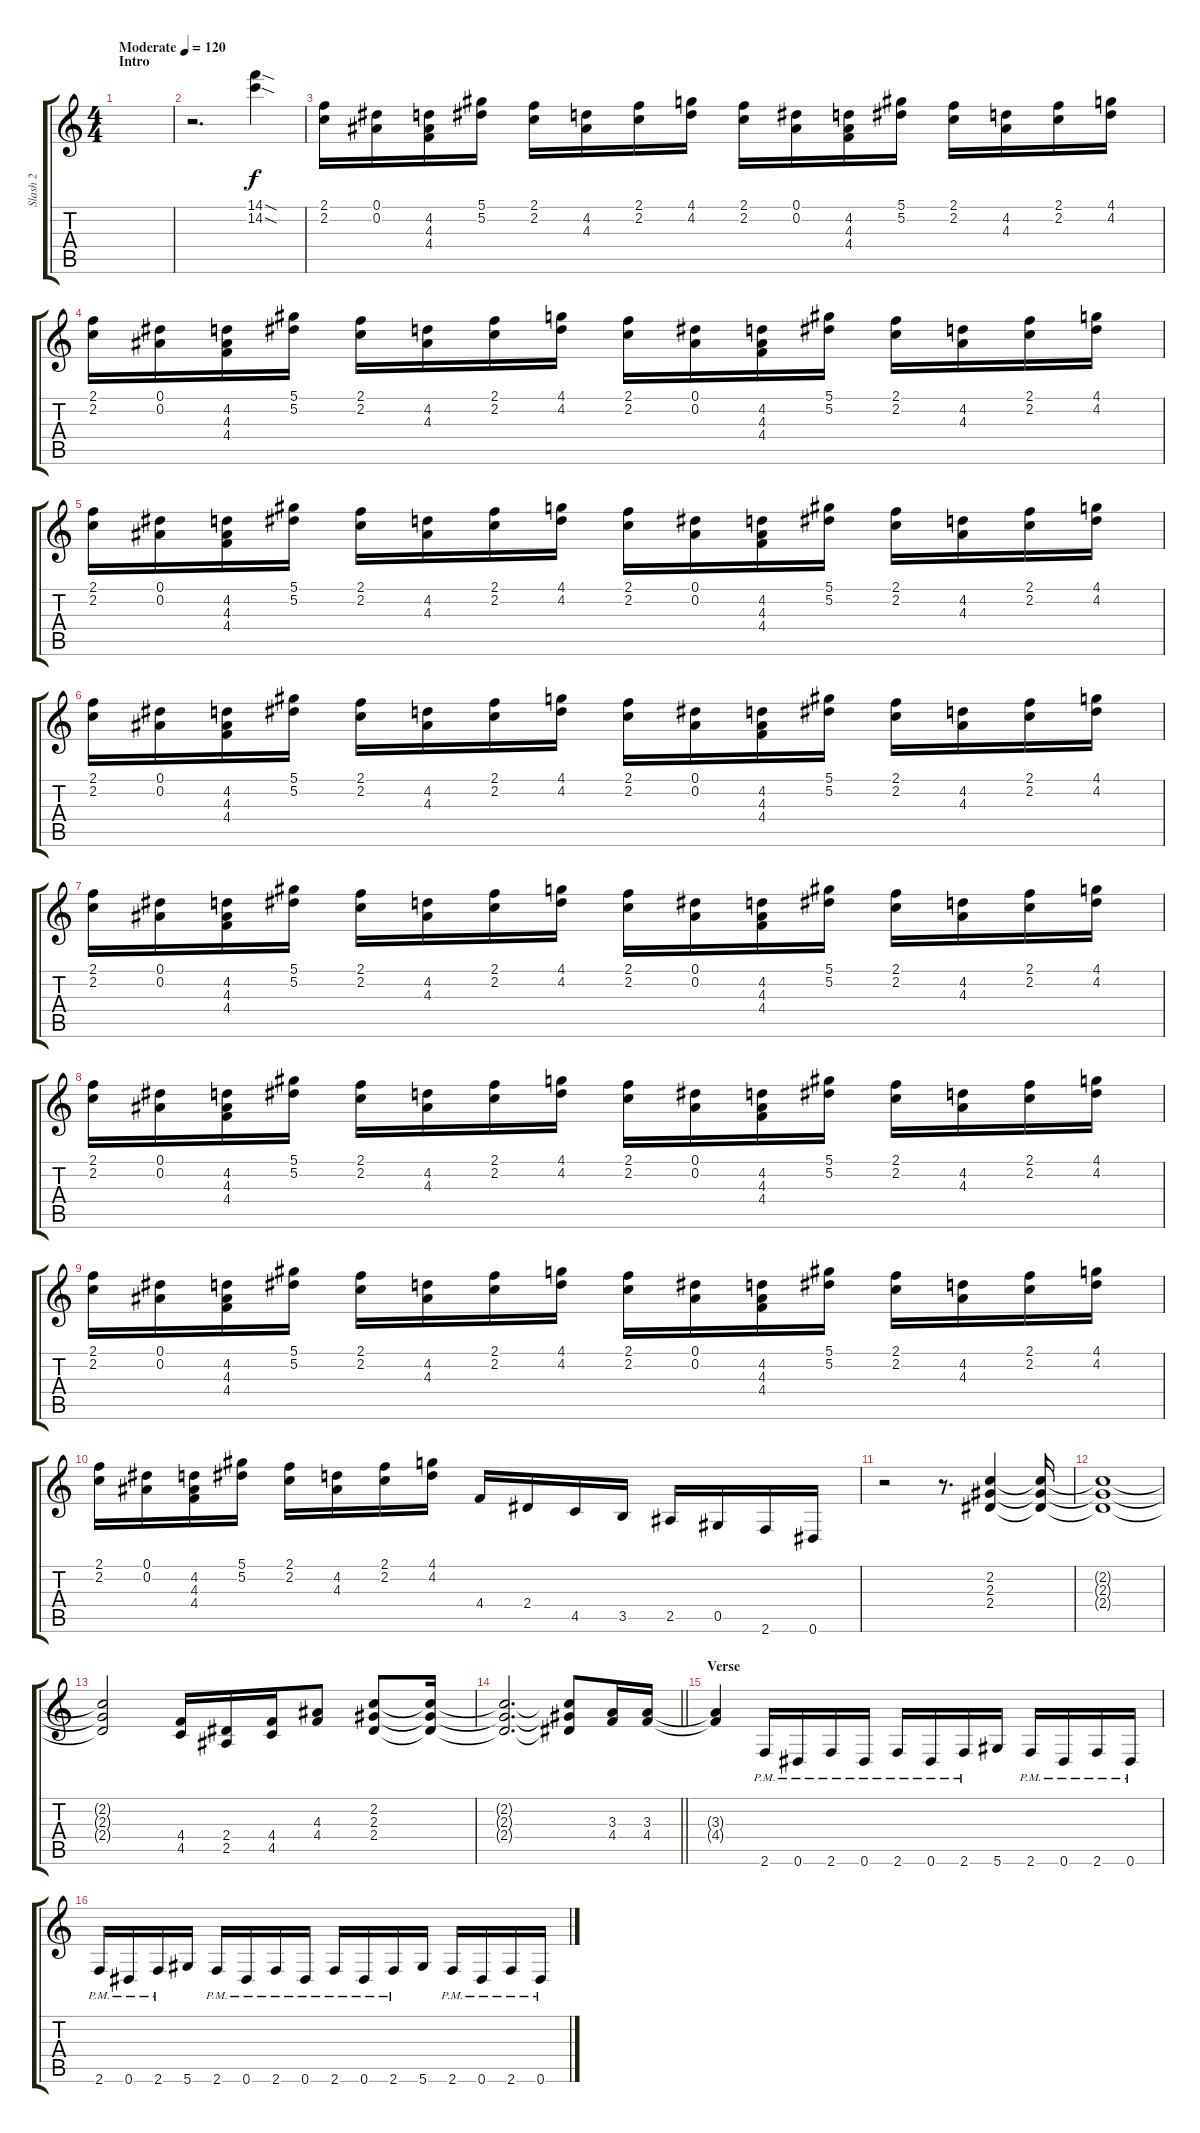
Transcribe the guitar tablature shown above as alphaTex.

\track ("Slash 2" "Slash 2") {instrument distortionguitar}
\staff {score tabs}
\tuning (Eb4 Bb3 Gb3 Db3 Ab2 Eb2) {hide}
\ts (4 4)
\section ("" "Intro")
\tempo (120 "Moderate")
\clef g2
\ks c
|
r.2{d} (14.1{sod} 14.2{sod}).4 |
(2.1 2.2).16 (0.1 0.2).16 (4.2 4.3 4.4).16 (5.1 5.2).16 (2.1 2.2).16 (4.2 4.3).16 (2.1 2.2).16 (4.1 4.2).16 (2.1 2.2).16 (0.1 0.2).16 (4.2 4.3 4.4).16 (5.1 5.2).16 (2.1 2.2).16 (4.2 4.3).16 (2.1 2.2).16 (4.1 4.2).16 |
(2.1 2.2).16 (0.1 0.2).16 (4.2 4.3 4.4).16 (5.1 5.2).16 (2.1 2.2).16 (4.2 4.3).16 (2.1 2.2).16 (4.1 4.2).16 (2.1 2.2).16 (0.1 0.2).16 (4.2 4.3 4.4).16 (5.1 5.2).16 (2.1 2.2).16 (4.2 4.3).16 (2.1 2.2).16 (4.1 4.2).16 |
(2.1 2.2).16 (0.1 0.2).16 (4.2 4.3 4.4).16 (5.1 5.2).16 (2.1 2.2).16 (4.2 4.3).16 (2.1 2.2).16 (4.1 4.2).16 (2.1 2.2).16 (0.1 0.2).16 (4.2 4.3 4.4).16 (5.1 5.2).16 (2.1 2.2).16 (4.2 4.3).16 (2.1 2.2).16 (4.1 4.2).16 |
(2.1 2.2).16 (0.1 0.2).16 (4.2 4.3 4.4).16 (5.1 5.2).16 (2.1 2.2).16 (4.2 4.3).16 (2.1 2.2).16 (4.1 4.2).16 (2.1 2.2).16 (0.1 0.2).16 (4.2 4.3 4.4).16 (5.1 5.2).16 (2.1 2.2).16 (4.2 4.3).16 (2.1 2.2).16 (4.1 4.2).16 |
(2.1 2.2).16 (0.1 0.2).16 (4.2 4.3 4.4).16 (5.1 5.2).16 (2.1 2.2).16 (4.2 4.3).16 (2.1 2.2).16 (4.1 4.2).16 (2.1 2.2).16 (0.1 0.2).16 (4.2 4.3 4.4).16 (5.1 5.2).16 (2.1 2.2).16 (4.2 4.3).16 (2.1 2.2).16 (4.1 4.2).16 |
(2.1 2.2).16 (0.1 0.2).16 (4.2 4.3 4.4).16 (5.1 5.2).16 (2.1 2.2).16 (4.2 4.3).16 (2.1 2.2).16 (4.1 4.2).16 (2.1 2.2).16 (0.1 0.2).16 (4.2 4.3 4.4).16 (5.1 5.2).16 (2.1 2.2).16 (4.2 4.3).16 (2.1 2.2).16 (4.1 4.2).16 |
(2.1 2.2).16 (0.1 0.2).16 (4.2 4.3 4.4).16 (5.1 5.2).16 (2.1 2.2).16 (4.2 4.3).16 (2.1 2.2).16 (4.1 4.2).16 (2.1 2.2).16 (0.1 0.2).16 (4.2 4.3 4.4).16 (5.1 5.2).16 (2.1 2.2).16 (4.2 4.3).16 (2.1 2.2).16 (4.1 4.2).16 |
(2.1 2.2).16 (0.1 0.2).16 (4.2 4.3 4.4).16 (5.1 5.2).16 (2.1 2.2).16 (4.2 4.3).16 (2.1 2.2).16 (4.1 4.2).16 4.4.16 2.4.16 4.5.16 3.5.16 2.5.16 0.5.16 2.6.16 0.6.16 |
r.2 r.8{d} (2.2 2.3 2.4).4 (2.2{t} 2.3{t} 2.4{t}).16 |
(2.2{t} 2.3{t} 2.4{t}).1 |
(2.2{t} 2.3{t} 2.4{t}).2 (4.4 4.5).16 (2.4 2.5).16 (4.4 4.5).16 (4.3 4.4).8 (2.2 2.3 2.4).8 (2.2{t} 2.3{t} 2.4{t}).16 |
\barLineRight lightlight
(2.2{t} 2.3{t} 2.4{t}).2{d} (2.2{t} 2.3{t} 2.4{t}).8 (3.3 4.4).16 (3.3 4.4).16 |
\section ("" "Verse")
(3.3{t} 4.4{t}).4 2.6{pm}.16 0.6{pm}.16 2.6{pm}.16 0.6{pm}.16 2.6{pm}.16 0.6{pm}.16 2.6{pm}.16 5.6.16 2.6{pm}.16 0.6{pm}.16 2.6{pm}.16 0.6{pm}.16 |
2.6{pm}.16 0.6{pm}.16 2.6{pm}.16 5.6.16 2.6{pm}.16 0.6{pm}.16 2.6{pm}.16 0.6{pm}.16 2.6{pm}.16 0.6{pm}.16 2.6{pm}.16 5.6.16 2.6{pm}.16 0.6{pm}.16 2.6{pm}.16 0.6{pm}.16
